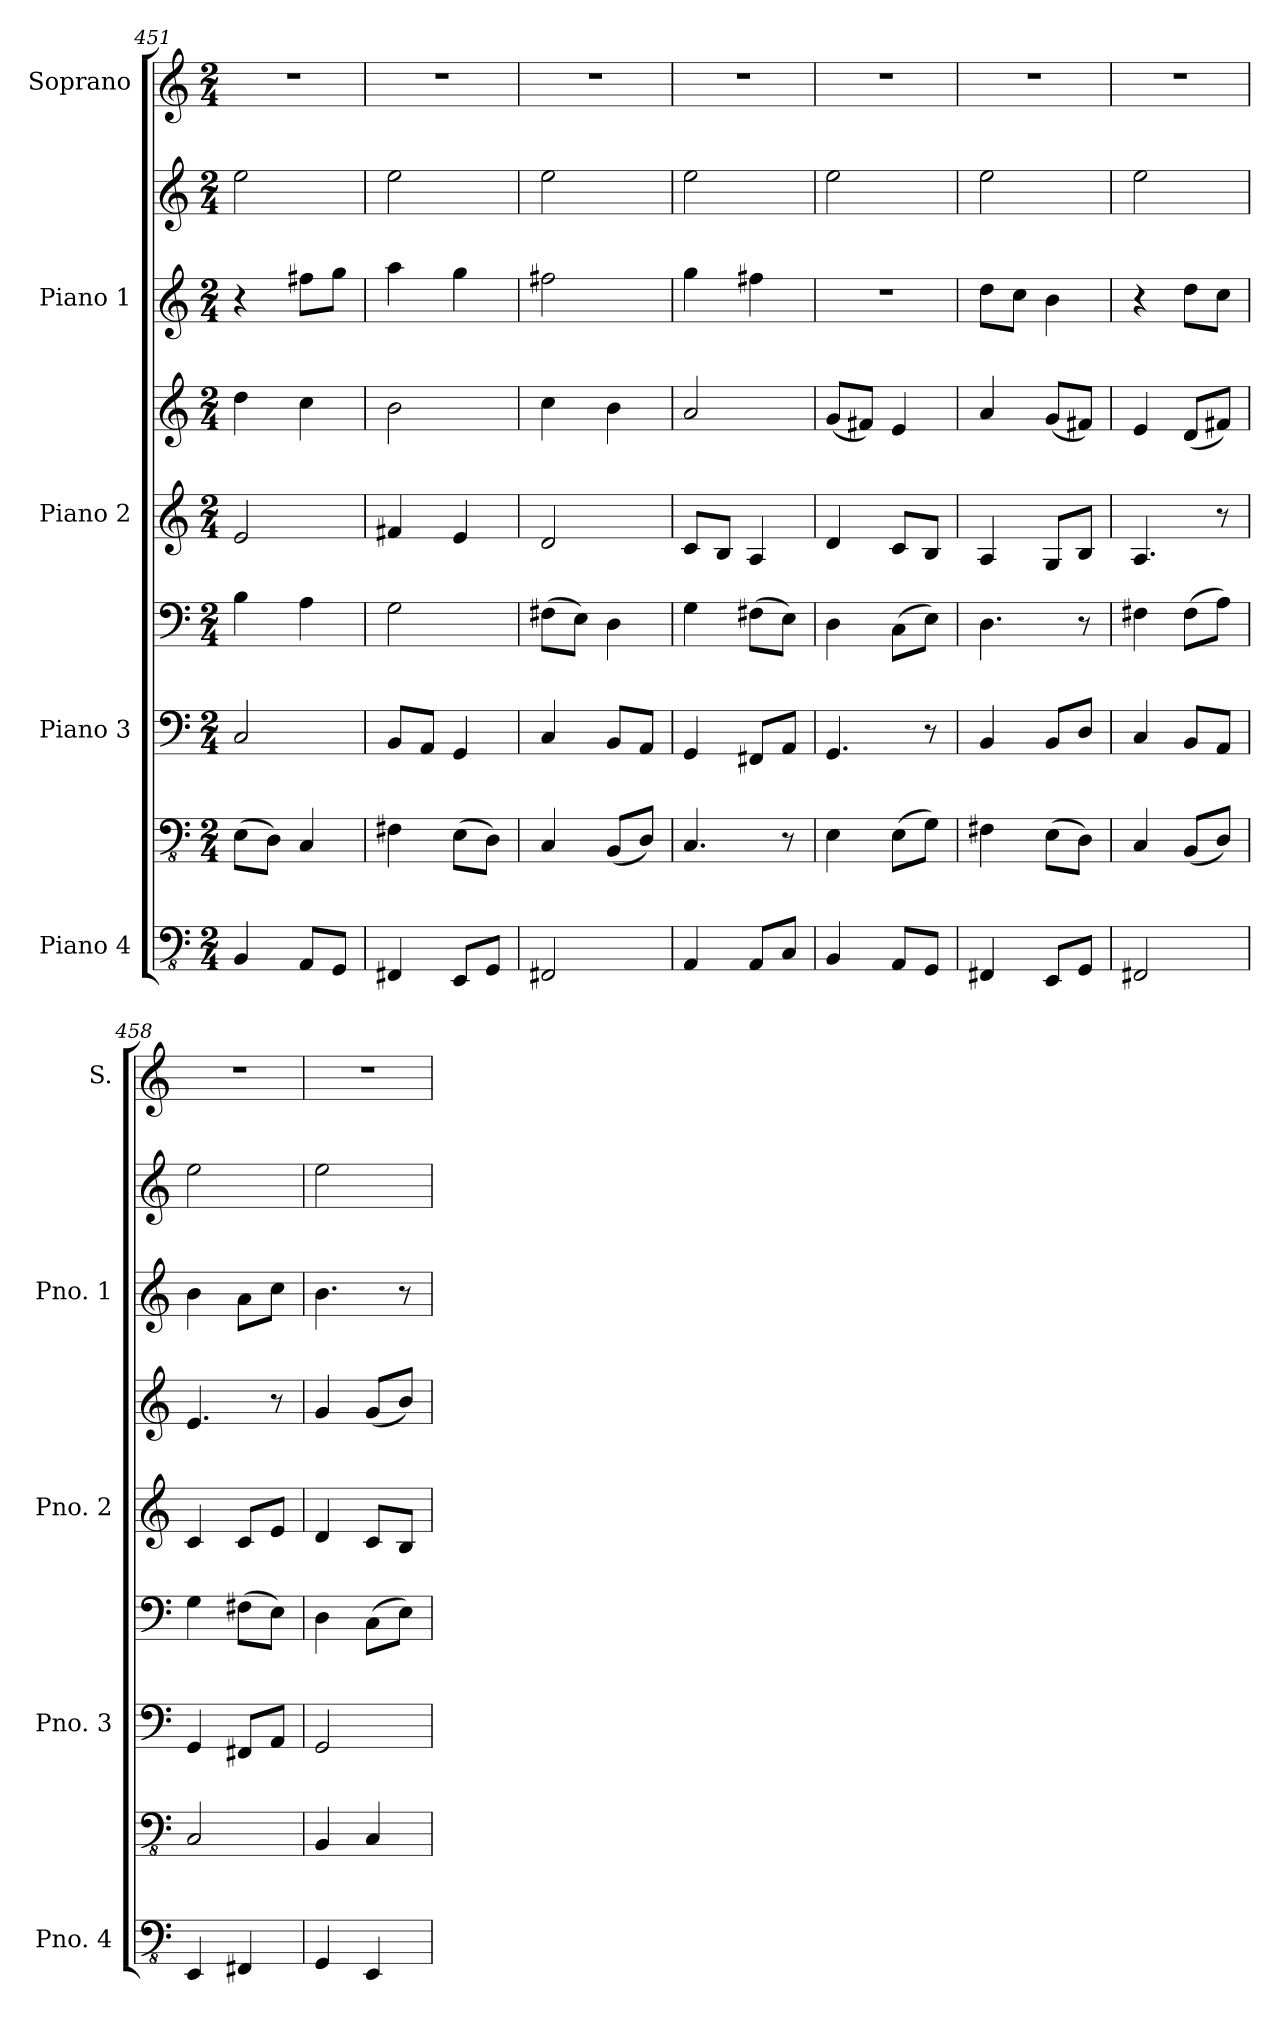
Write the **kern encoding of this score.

**kern	**kern	**kern	**kern	**kern	**kern	**kern	**kern	**kern
*part5	*part5	*part4	*part4	*part3	*part3	*part2	*part2	*part1
*staff9	*staff8	*staff7	*staff6	*staff5	*staff4	*staff3	*staff2	*staff1
*I"Piano 4	*	*I"Piano 3	*	*I"Piano 2	*	*I"Piano 1	*	*I"Soprano
*I'Pno. 4	*	*I'Pno. 3	*	*I'Pno. 2	*	*I'Pno. 1	*	*I'S.
*clefFv4	*clefFv4	*clefF4	*clefF4	*clefG2	*clefG2	*clefG2	*clefG2	*clefG2
*k[]	*k[]	*k[]	*k[]	*k[]	*k[]	*k[]	*k[]	*k[]
*M2/4	*M2/4	*M2/4	*M2/4	*M2/4	*M2/4	*M2/4	*M2/4	*M2/4
=451	=451	=451	=451	=451	=451	=451	=451	=451
4BBB/	(>8EE\L	2C/	4B\	2e/	4dd\	4r	2ee\	2r
.	8DD\J)	.	.	.	.	.	.	.
8AAA/L	4CC/	.	4A\	.	4cc\	8ff#X\L	.	.
8GGG/J	.	.	.	.	.	8gg\J	.	.
=452	=452	=452	=452	=452	=452	=452	=452	=452
4FFF#X/	4FF#X\	8BB/L	2G\	4f#X/	2b\	4aa\	2ee\	2r
.	.	8AA/J	.	.	.	.	.	.
8EEE/L	(>8EE\L	4GG/	.	4e/	.	4gg\	.	.
8GGG/J	8DD\J)	.	.	.	.	.	.	.
!!LO:PB:g=z
=453	=453	=453	=453	=453	=453	=453	=453	=453
2FFF#X/	4CC/	4C/	(>8F#X\L	2d/	4cc\	2ff#X\	2ee\	2r
.	.	.	8E\J)	.	.	.	.	.
.	(<8BBB/L	8BB/L	4D\	.	4b\	.	.	.
.	8DD/J)	8AA/J	.	.	.	.	.	.
=454	=454	=454	=454	=454	=454	=454	=454	=454
4AAA/	4.CC/	4GG/	4G\	8c/L	2a/	4gg\	2ee\	2r
.	.	.	.	8B/J	.	.	.	.
8AAA/L	.	8FF#X/L	(>8F#X\L	4A/	.	4ff#X\	.	.
8CC/J	8r	8AA/J	8E\J)	.	.	.	.	.
=455	=455	=455	=455	=455	=455	=455	=455	=455
4BBB/	4EE\	4.GG/	4D\	4d/	(<8g/L	2r	2ee\	2r
.	.	.	.	.	8f#X/J)	.	.	.
8AAA/L	(>8EE\L	.	(>8C\L	8c/L	4e/	.	.	.
8GGG/J	8GG\J)	8r	8E\J)	8B/J	.	.	.	.
=456	=456	=456	=456	=456	=456	=456	=456	=456
4FFF#X/	4FF#X\	4BB/	4.D\	4A/	4a/	8dd\L	2ee\	2r
.	.	.	.	.	.	8cc\J	.	.
8EEE/L	(>8EE\L	8BB/L	.	8G/L	(<8g/L	4b\	.	.
8GGG/J	8DD\J)	8D/J	8r	8B/J	8f#X/J)	.	.	.
=457	=457	=457	=457	=457	=457	=457	=457	=457
2FFF#X/	4CC/	4C/	4F#X\	4.A/	4e/	4r	2ee\	2r
.	(<8BBB/L	8BB/L	(>8F#\L	.	(<8d/L	8dd\L	.	.
.	8DD/J)	8AA/J	8A\J)	8r	8f#X/J)	8cc\J	.	.
=458	=458	=458	=458	=458	=458	=458	=458	=458
4EEE/	2CC/	4GG/	4G\	4c/	4.e/	4b\	2ee\	2r
4FFF#X/	.	8FF#X/L	(>8F#X\L	8c/L	.	8a\L	.	.
.	.	8AA/J	8E\J)	8e/J	8r	8cc\J	.	.
=459	=459	=459	=459	=459	=459	=459	=459	=459
4GGG/	4BBB/	2GG/	4D\	4d/	4g/	4.b\	2ee\	2r
4EEE/	4CC/	.	(>8C\L	8c/L	(<8g/L	.	.	.
.	.	.	8E\J)	8B/J	8b/J)	8r	.	.
=	=	=	=	=	=	=	=	=
*-	*-	*-	*-	*-	*-	*-	*-	*-
